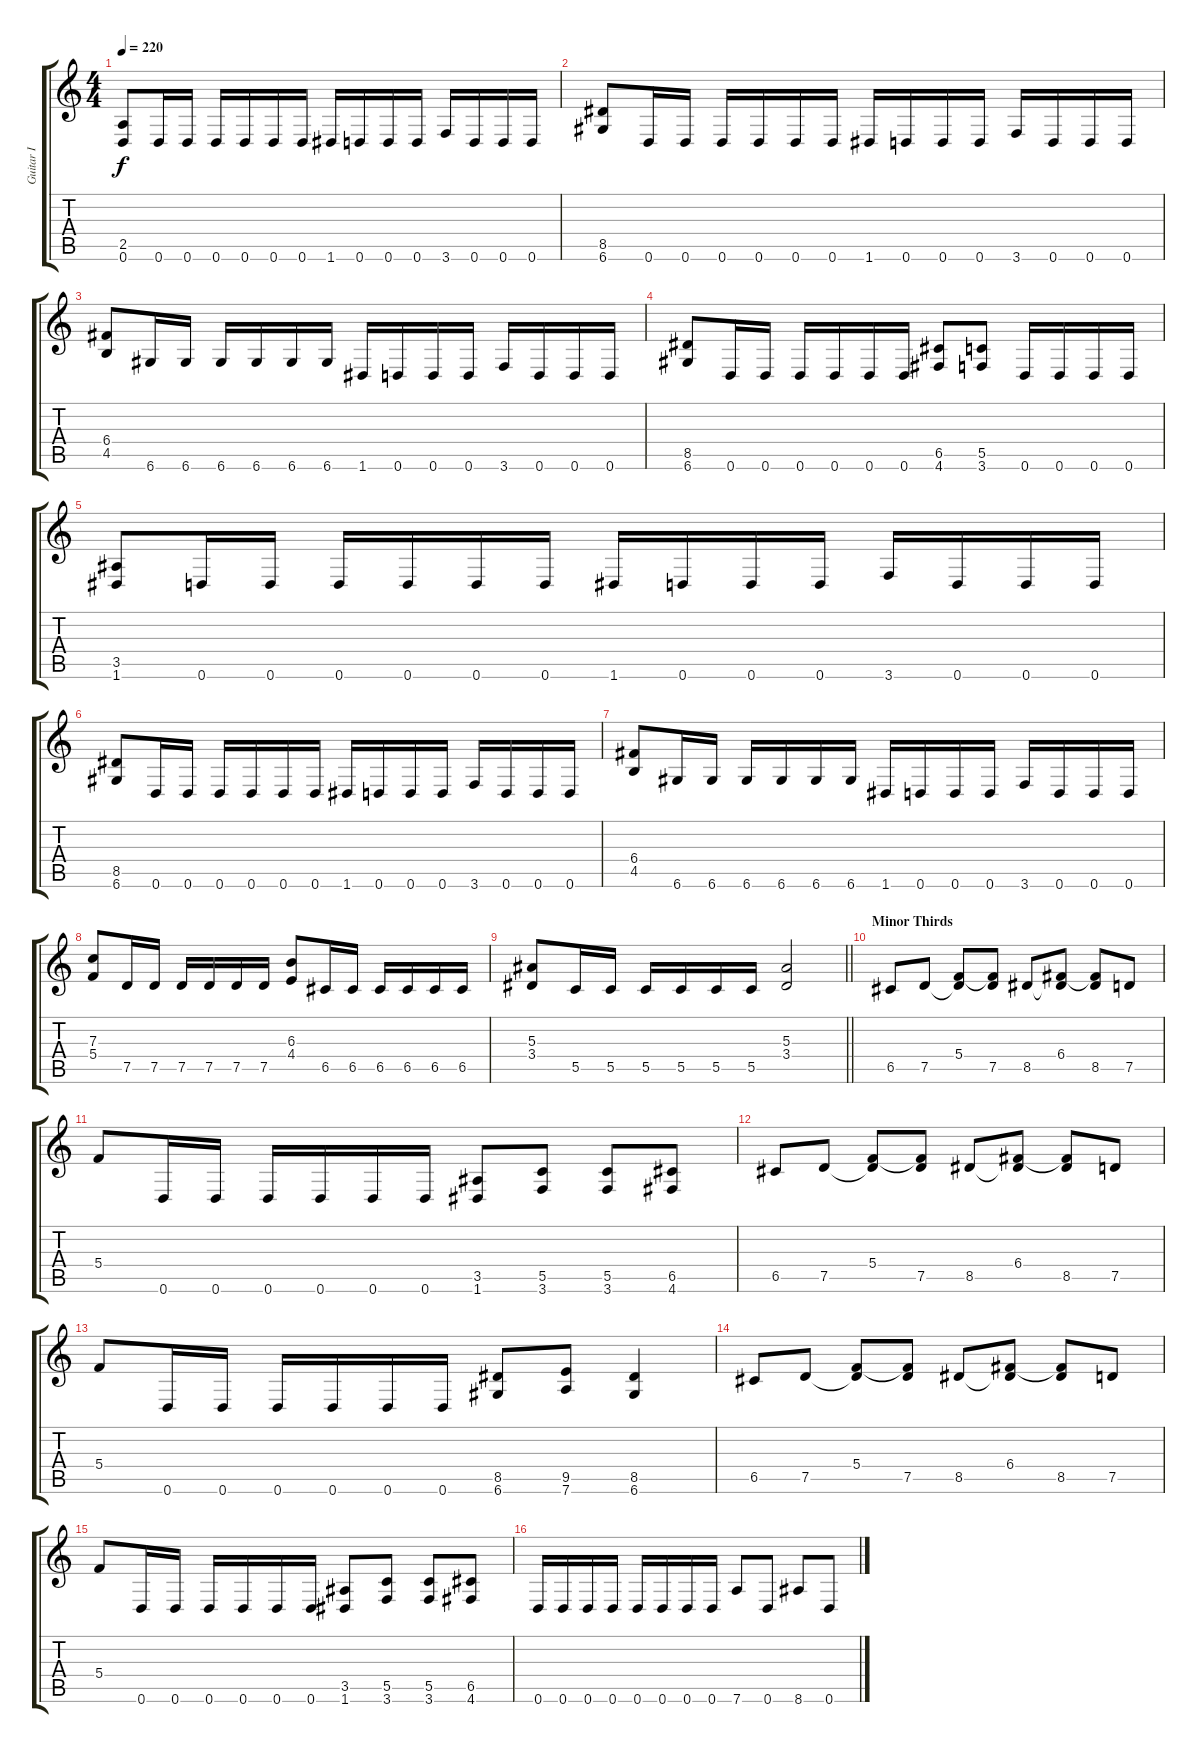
\track ("Guitar I" "Guitar I") {instrument distortionguitar}
\staff {score tabs}
\tuning (D4 A3 F3 C3 G2 D2) {hide}
\ts (4 4)
\tempo 220
\clef g2
\ks c
(2.5 0.6).8{dy f} 0.6.16 0.6.16 0.6.16 0.6.16 0.6.16 0.6.16 1.6.16 0.6.16 0.6.16 0.6.16 3.6.16 0.6.16 0.6.16 0.6.16 |
(8.5 6.6).8 0.6.16 0.6.16 0.6.16 0.6.16 0.6.16 0.6.16 1.6.16 0.6.16 0.6.16 0.6.16 3.6.16 0.6.16 0.6.16 0.6.16 |
(6.4 4.5).8 6.6.16 6.6.16 6.6.16 6.6.16 6.6.16 6.6.16 1.6.16 0.6.16 0.6.16 0.6.16 3.6.16 0.6.16 0.6.16 0.6.16 |
(8.5 6.6).8 0.6.16 0.6.16 0.6.16 0.6.16 0.6.16 0.6.16 (6.5 4.6).8 (5.5 3.6).8 0.6.16 0.6.16 0.6.16 0.6.16 |
(3.5 1.6).8 0.6.16 0.6.16 0.6.16 0.6.16 0.6.16 0.6.16 1.6.16 0.6.16 0.6.16 0.6.16 3.6.16 0.6.16 0.6.16 0.6.16 |
(8.5 6.6).8 0.6.16 0.6.16 0.6.16 0.6.16 0.6.16 0.6.16 1.6.16 0.6.16 0.6.16 0.6.16 3.6.16 0.6.16 0.6.16 0.6.16 |
(6.4 4.5).8 6.6.16 6.6.16 6.6.16 6.6.16 6.6.16 6.6.16 1.6.16 0.6.16 0.6.16 0.6.16 3.6.16 0.6.16 0.6.16 0.6.16 |
(7.3 5.4).8 7.5.16 7.5.16 7.5.16 7.5.16 7.5.16 7.5.16 (6.3 4.4).8 6.5.16 6.5.16 6.5.16 6.5.16 6.5.16 6.5.16 |
\barLineRight lightlight
(5.3 3.4).8 5.5.16 5.5.16 5.5.16 5.5.16 5.5.16 5.5.16 (5.3 3.4).2 |
\section ("" "Minor Thirds")
6.5.8 7.5.8 (5.4 7.5{t}).8 (5.4{t} 7.5).8 8.5.8 (6.4 8.5{t}).8 (6.4{t} 8.5).8 7.5.8 |
5.4.8 0.6.16 0.6.16 0.6.16 0.6.16 0.6.16 0.6.16 (3.5 1.6).8 (5.5 3.6).8 (5.5 3.6).8 (6.5 4.6).8 |
6.5.8 7.5.8 (5.4 7.5{t}).8 (5.4{t} 7.5).8 8.5.8 (6.4 8.5{t}).8 (6.4{t} 8.5).8 7.5.8 |
5.4.8 0.6.16 0.6.16 0.6.16 0.6.16 0.6.16 0.6.16 (8.5 6.6).8 (9.5 7.6).8 (8.5 6.6).4 |
6.5.8 7.5.8 (5.4 7.5{t}).8 (5.4{t} 7.5).8 8.5.8 (6.4 8.5{t}).8 (6.4{t} 8.5).8 7.5.8 |
5.4.8 0.6.16 0.6.16 0.6.16 0.6.16 0.6.16 0.6.16 (3.5 1.6).8 (5.5 3.6).8 (5.5 3.6).8 (6.5 4.6).8 |
0.6.16 0.6.16 0.6.16 0.6.16 0.6.16 0.6.16 0.6.16 0.6.16 7.6.8 0.6.8 8.6.8 0.6.8
